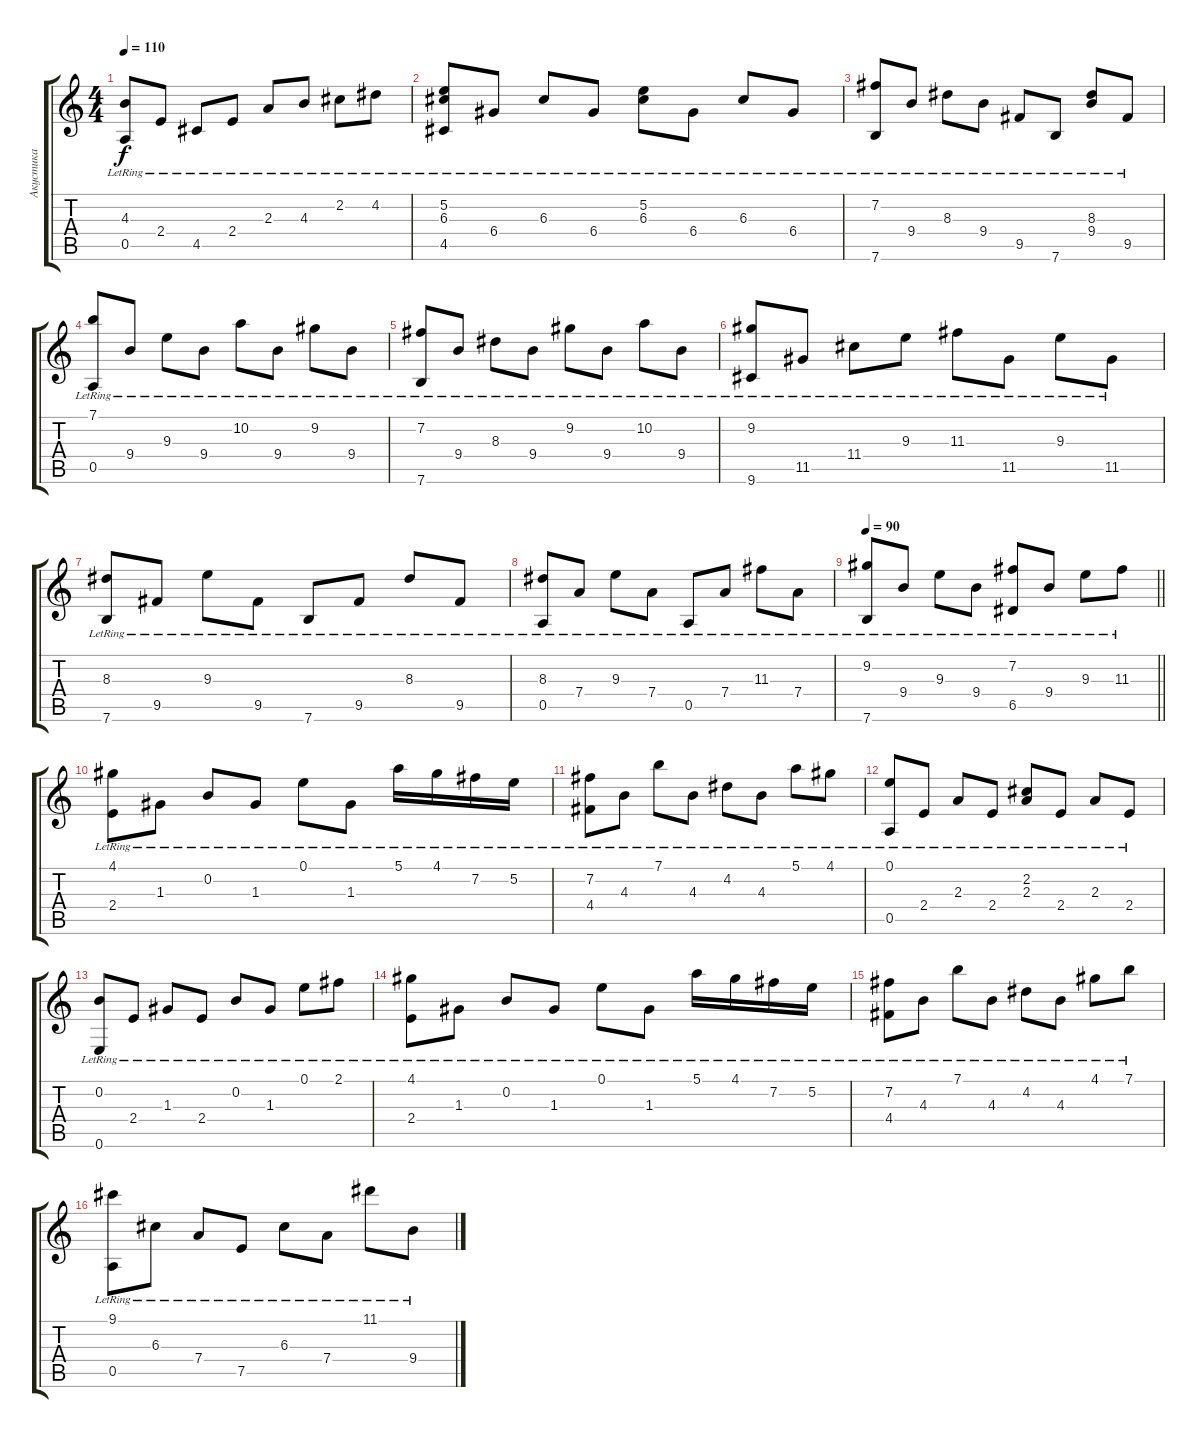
\track ("Акустика" "Акустика") {instrument acousticguitarsteel}
\staff {score tabs}
\tuning (E4 B3 G3 D3 A2 E2) {hide}
\ts (4 4)
\tempo 110
\clef g2
\ks c
(4.3{lr} 0.5{lr}).8{dy f} 2.4{lr}.8 4.5{lr}.8 2.4{lr}.8 2.3{lr}.8 4.3{lr}.8 2.2{lr}.8 4.2{lr}.8 |
(5.2{lr} 6.3{lr} 4.5{lr}).8 6.4{lr}.8 6.3{lr}.8 6.4{lr}.8 (5.2{lr} 6.3{lr}).8 6.4{lr}.8 6.3{lr}.8 6.4{lr}.8 |
(7.2{lr} 7.6{lr}).8 9.4{lr}.8 8.3{lr}.8 9.4{lr}.8 9.5{lr}.8 7.6{lr}.8 (8.3{lr} 9.4{lr}).8 9.5{lr}.8 |
(7.1{lr} 0.5{lr}).8 9.4{lr}.8 9.3{lr}.8 9.4{lr}.8 10.2{lr}.8 9.4{lr}.8 9.2{lr}.8 9.4{lr}.8 |
(7.2{lr} 7.6{lr}).8 9.4{lr}.8 8.3{lr}.8 9.4{lr}.8 9.2{lr}.8 9.4{lr}.8 10.2{lr}.8 9.4{lr}.8 |
(9.2{lr} 9.6{lr}).8 11.5{lr}.8 11.4{lr}.8 9.3{lr}.8 11.3{lr}.8 11.5{lr}.8 9.3{lr}.8 11.5{lr}.8 |
(8.3{lr} 7.6{lr}).8 9.5{lr}.8 9.3{lr}.8 9.5{lr}.8 7.6{lr}.8 9.5{lr}.8 8.3{lr}.8 9.5{lr}.8 |
(8.3{lr} 0.5{lr}).8 7.4{lr}.8 9.3{lr}.8 7.4{lr}.8 0.5{lr}.8 7.4{lr}.8 11.3{lr}.8 7.4{lr}.8 |
\tempo 90
\barLineRight lightlight
(9.2{lr} 7.6{lr}).8 9.4{lr}.8 9.3{lr}.8 9.4{lr}.8 (7.2{lr} 6.5{lr}).8 9.4{lr}.8 9.3{lr}.8 11.3{lr}.8 |
\section ("" "")
(4.1{lr} 2.4{lr}).8 1.3{lr}.8 0.2{lr}.8 1.3{lr}.8 0.1{lr}.8 1.3{lr}.8 5.1{lr}.16 4.1{lr}.16 7.2{lr}.16 5.2{lr}.16 |
(7.2{lr} 4.4{lr}).8 4.3{lr}.8 7.1{lr}.8 4.3{lr}.8 4.2{lr}.8 4.3{lr}.8 5.1{lr}.8 4.1{lr}.8 |
(0.1{lr} 0.5{lr}).8 2.4{lr}.8 2.3{lr}.8 2.4{lr}.8 (2.2{lr} 2.3).8 2.4{lr}.8 2.3{lr}.8 2.4{lr}.8 |
(0.2{lr} 0.6{lr}).8 2.4{lr}.8 1.3{lr}.8 2.4{lr}.8 0.2{lr}.8 1.3{lr}.8 0.1{lr}.8 2.1{lr}.8 |
(4.1{lr} 2.4{lr}).8 1.3{lr}.8 0.2{lr}.8 1.3{lr}.8 0.1{lr}.8 1.3{lr}.8 5.1{lr}.16 4.1{lr}.16 7.2{lr}.16 5.2{lr}.16 |
(7.2{lr} 4.4{lr}).8 4.3{lr}.8 7.1{lr}.8 4.3{lr}.8 4.2{lr}.8 4.3{lr}.8 4.1{lr}.8 7.1{lr}.8 |
(9.1{lr} 0.5{lr}).8 6.3{lr}.8 7.4{lr}.8 7.5{lr}.8 6.3{lr}.8 7.4{lr}.8 11.1{lr}.8 9.4{lr}.8
